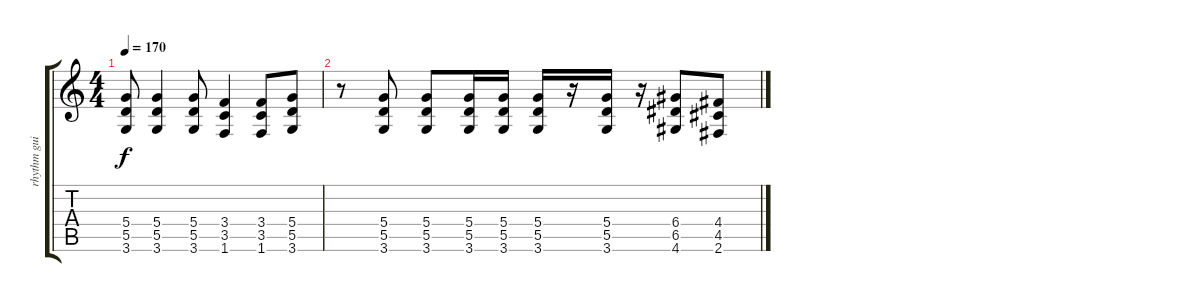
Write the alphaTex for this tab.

\track ("rhythm guitar" "rhythm gui") {instrument distortionguitar}
\staff {score tabs}
\tuning (E4 B3 G3 D3 A2 E2) {hide}
\ts (4 4)
\tempo 170
\clef g2
\ks c
(5.4 5.5 3.6).8{dy f volume 4} (5.4 5.5 3.6).4{volume 3} (5.4 5.5 3.6).8{volume 2} (3.4 3.5 1.6).4{volume 2} (3.4 3.5 1.6).8{volume 1} (5.4 5.5 3.6).8{volume 0} |
r.8 (5.4 5.5 3.6).8{volume 0} (5.4 5.5 3.6).8 (5.4 5.5 3.6).16 (5.4 5.5 3.6).16 (5.4 5.5 3.6).16 r.16 (5.4 5.5 3.6).16 r.16 (6.4 6.5 4.6).8 (4.4 4.5 2.6).8
